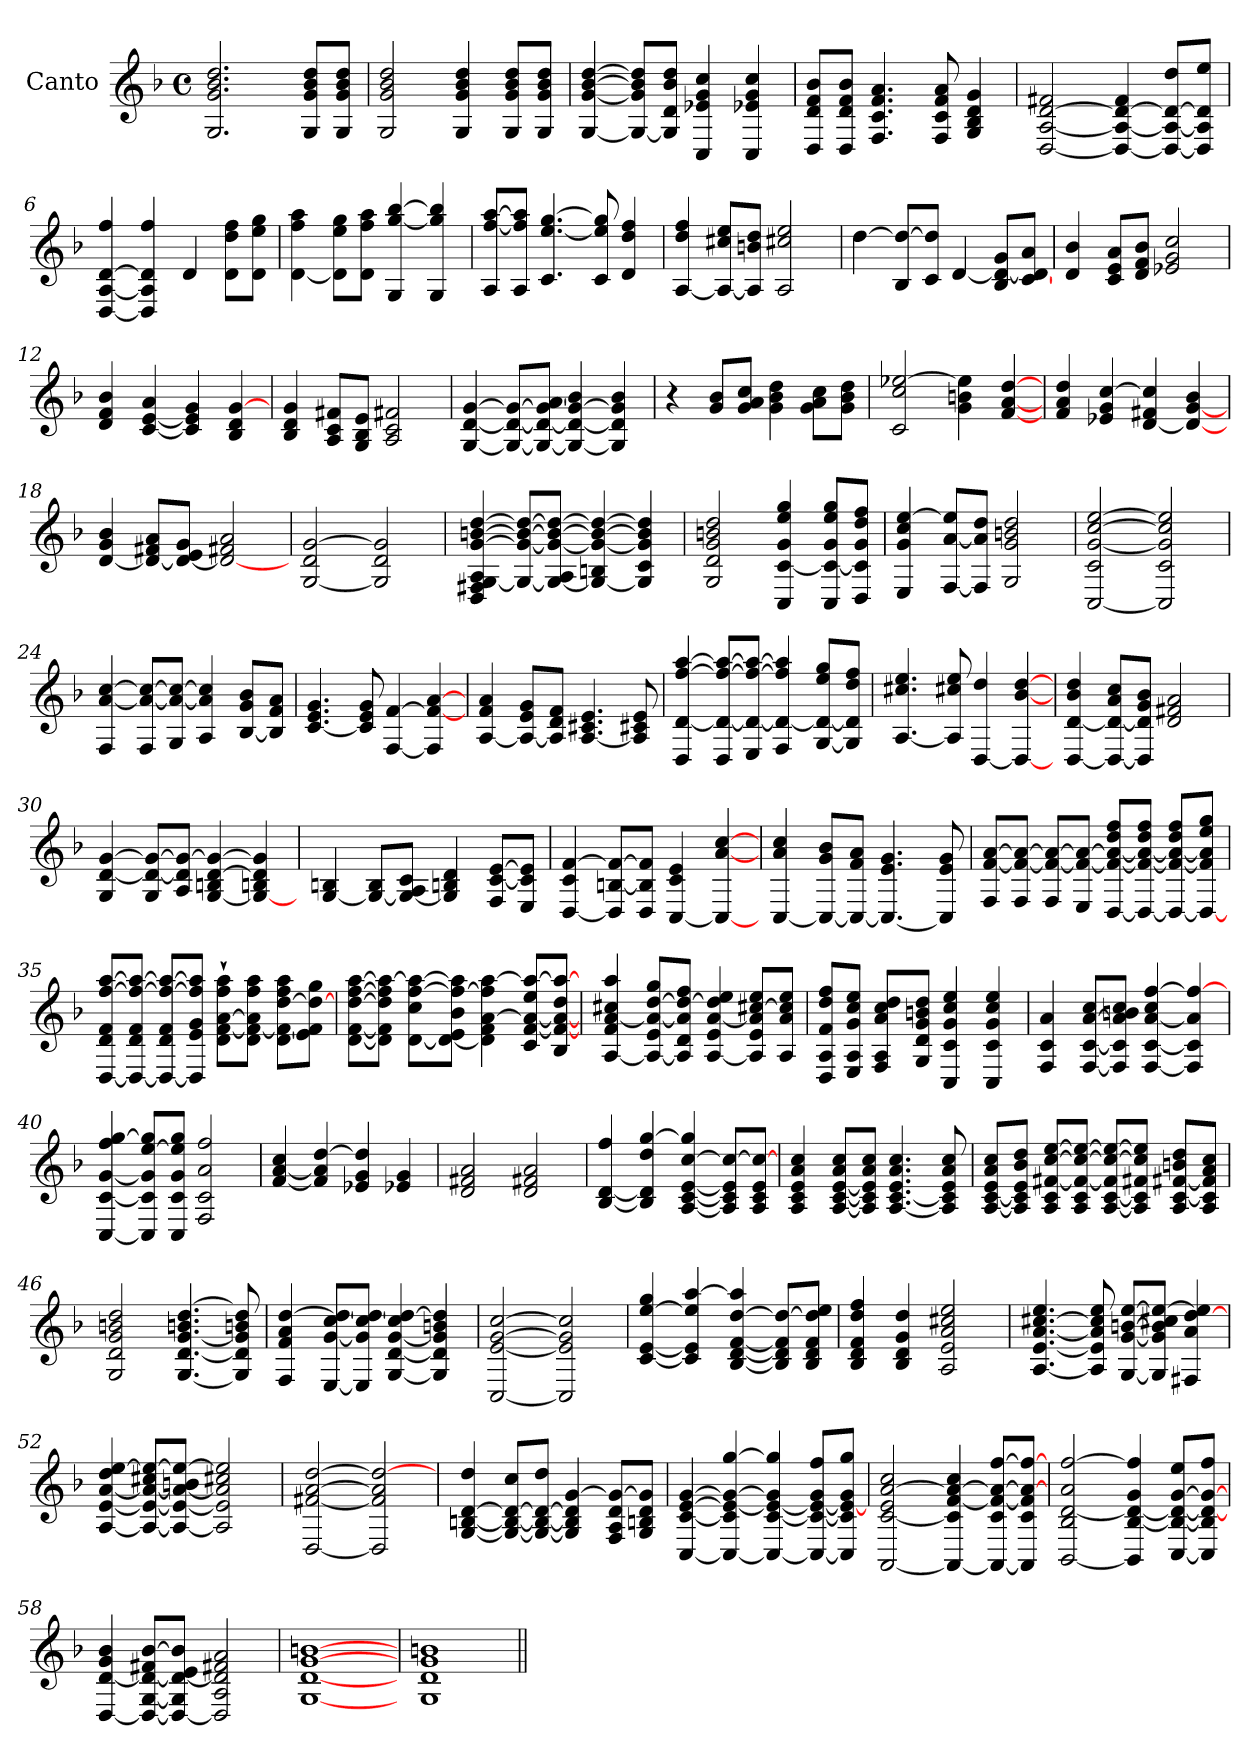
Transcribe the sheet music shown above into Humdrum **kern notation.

**kern
*part1
*staff1
*I"Canto
*clefG2
*k[b-]
*d:
*M4/4
*met(c)
=1
2.G 2.g 2.b- 2.dd
8G 8g 8b- 8ddL
8G 8g 8b- 8ddJ
=2
2G 2g 2b- 2dd
4G 4g 4b- 4dd
8G 8g 8b- 8ddL
8G 8g 8b- 8ddJ
=3
[4G [4g [4b- [4dd
8G_ 8g] 8b-] 8dd]L
8G] 8d 8b- 8ddJ
4C 4e-X 4g 4cc
4C 4e-X 4g 4cc
=4
8D 8d 8f 8b-L
8D 8d 8f 8b-J
4.F 4.c 4.f 4.a
8F 8c 8f 8a
4G 4B- 4d 4g
=5
[2D [2A [2d 2f#X
4D_ 4A_ 4d_ 4f#
8D_ 8A_ 8d_ 8ddL
8D] 8A] 8d] 8eeJ
=6
[4D [4A [4d 4ff
4D] 4A] 4d] 4ff
4d
8d 8dd 8ffL
8d 8ee 8ggJ
=7
[4d 4ff 4aa
8d] 8ee 8ggL
8d 8ff 8aaJ
4G [4gg [4bb-
4G 4gg] 4bb-]
=8
8A [8ff [8aaL
8A 8ff] 8aa]J
4.c [4.ee [4.gg
8c 8ee] 8gg]
4d 4dd 4ff
=9
[4A 4dd 4ff
8A_ 8cc#X 8eeL
8A] 8bn 8ddJ
2A 2cc#X 2ee
=10
[4dd
8B- 8dd_L
8c 8dd]J
[4d
8B- 8d_ 8gL
8c 8d_ 8aJ
=11
4d 4b-
8c 8e 8aL
8d 8f 8b-J
2e-X 2g 2cc
=12
4d 4f 4b-
[4c [4e 4a
4c] 4e] 4g
4B- 4d [4g
=13
4B- 4d 4g
8A 8c 8f#XL
8G 8B- 8eJ
2A 2c 2f#X
=14
[4G [4d [4g
8G_ 8d_ 8g_L
8G_ 8d_ 8g_ 8aJ
4G_ 4d_ 4g_ 4b-
4G] 4d] 4g] 4b-
=15
4r
8g 8b-L
8g 8a 8ccJ
4g 4b- 4dd
8g 8a 8ccL
8g 8b- 8ddJ
=16
2c 2cc [2ee-X
4g 4bn 4ee-]
[4f [4a [4dd
=17
4f 4a 4dd
4e-X 4g [4cc
[4d 4f#X 4cc]
4d_ [4g 4b-
=18
[4d 4g 4b-
8d_ 8f#X 8aL
8d_ 8e 8gJ
2d_ 2f#X 2a
=19
[2G 2d [2g
2G] 2d 2g]
=20
4D 4F#X [4G 4A [4g [4bn [4dd
8G_ 8g_ 8b_ 8dd_L
8G_ 8A 8g_ 8b_ 8dd_J
4G_ 4Bn 4g_ 4b_ 4dd_
4G] 4c 4g] 4b] 4dd]
=21
2G 2d 2g 2bn 2dd
4C [4c 4g 4ee 4gg
8C 8c_ 8g 8ee 8ggL
8D 8c] 8g 8dd 8ffJ
=22
4E 4g 4cc [4ee
[8F [8a 8ee]L
8F] 8a] 8ddJ
2G 2g 2bn 2dd
=23
[2C 2c [2g [2cc [2ee
2C] 2c 2g] 2cc] 2ee]
=24
4F [4a [4cc
8F 8a_ 8cc_L
8G 8a_ 8cc_J
4A 4a] 4cc]
[8B- 8g 8b-L
8B-] 8f 8aJ
=25
[4.c 4.e 4.g
8c] 8e 8g
[4F [4f
4F] 4f_ [4a
=26
[4A 4f 4a
8A_ 8e 8gL
8A] 8d 8fJ
[4.A 4.c#X 4.e
8A] 8c#X 8e
=27
4D [4d [4ff [4aa
8D 8d_ 8ff_ 8aa_L
8E 8d_ 8ff_ 8aa_J
4F 4d_ 4ff] 4aa]
[8G 8d_ 8ee 8ggL
8G] 8d] 8dd 8ffJ
=28
[4.A 4.cc#X 4.ee
8A] 8cc#X 8ee
[4D 4dd
4D_ [4b- [4dd
=29
[4D [4d 4b- 4dd
8D_ 8d_ 8a 8ccL
8D] 8d] 8g 8b-J
2d 2f#X 2a
=30
4G [4d [4g
8G 8d_ 8g_L
8A 8d] 8g_J
[4G 4Bn [4d 4g_
4G_ 4Bn 4d] 4g]
=31
[4G 4Bn
8G_ 8BL
8G_ 8A 8cJ
4G] 4Bn 4d
8F [8c [8eL
8E 8c] 8e]J
=32
[4D 4c [4f
8D] [8Bn 8f_L
8D 8B] 8f]J
[4C 4c 4e
4C_ [4a [4cc
=33
[4C 4a 4cc
8C_ 8g 8b-L
8C_ 8f 8aJ
4.C_ 4.e 4.g
8C] 8e 8g
=34
8F [8f [8aL
8F 8f_ 8a_J
8F 8f_ 8a_L
8E 8f_ 8a_J
[8D 8f_ 8a_ 8dd 8ffL
8D_ 8f_ 8a_ 8dd 8ffJ
8D_ 8f_ 8a_ 8dd 8ffL
8D_ 8f] 8a] 8ee 8ggJ
=35
[8D 8d 8f [8ff [8aaL
8D_ 8d 8f 8ff_ 8aa_J
8D_ 8d 8f 8ff_ 8aa_L
8D] 8e 8g 8ff] 8aa]J
8d` [8f` [8a` 8ff` 8aa`L
8d 8f_ 8a] 8ff 8aaJ
8d 8f_ [8dd 8ff 8aaL
8e 8f] 8dd_ 8ggJ
=36
[8d [8f [8dd [8ff [8aaL
8d] 8f] 8dd] 8ff] 8aa_J
[8d 8cc [8ff 8aa_L
8d_ 8e 8b- 8ff_ 8aa]J
4d] 4f [4a 4ff] [4aa
8c [8f 8a_ 8ee 8aa_L
8B- 8f_ 8a_ 8dd 8aa_J
=37
[4A 4f [4a 4cc#X 4aa
8A_ 8e 8a_ [8dd 8ggL
8A] 8d 8a] 8dd_ 8ffJ
[4A 4e [4a 4dd] 4ee
8A] 8e 8a] [8cc#X 8eeL
8A 8a 8cc#] 8eeJ
=38
8D 8A 8f 8dd 8ffL
8E 8A 8g 8cc 8eeJ
8F 8A 8a 8cc 8ddL
8G 8d 8g 8bn 8ddJ
4C 4c 4g 4cc 4ee
4C 4c 4g 4cc 4ee
=39
4F 4c 4a
[8F [8c [8a 8ccL
8F] 8c] 8a] 8bn 8ccJ
[4F [4c [4a 4cc [4ff
4F] 4c] 4a] 4ff_
=40
[4C [4c [4g 4ff [4gg
8C] 8c] 8g] [8ee 8gg]L
8C 8c 8g 8ee] 8ggJ
2F 2c 2a 2ff
=41
[4f [4a 4cc
4f] 4a] [4dd
4e-X 4g 4dd]
4e-X 4g
=42
2d 2f#X 2a
2d 2f#X 2a
=43
[4B- [4d 4ff
4B-] 4d] 4dd [4gg
[4A [4c [4e [4cc 4gg]
8A] 8c] 8e] 8cc_L
8A 8c 8e 8cc_J
=44
4A 4c 4e 4a 4cc
[8A [8c [8e 8a 8ccL
8A] 8c] 8e] 8a 8ccJ
[4.A [4.c 4.e 4.a 4.cc
8A] 8c] 8e 8a 8cc
=45
[8A [8c 8e 8a 8ccL
8A] 8c] 8e 8b- 8ddJ
8A 8c [8f#X [8cc [8eeL
8A 8c 8f#_ 8cc_ 8ee_J
[8A [8c 8f#] 8cc_ 8ee_L
8A] 8c] 8f#X 8cc] 8ee]J
8A [8c [8f#X 8bn 8ddL
8A 8c] 8f#] 8a 8ccJ
=46
2G 2d 2g 2bn 2dd
[4.G [4.d [4.g 4.bn [4.dd
8G] 8d] 8g] 8bn 8dd]
=47
4F 4f 4a [4dd
[8E [8g [8cc 8dd]L
8E] 8g] 8cc_ 8ddJ
[4G [4d [4g 4cc] [4dd
4G] 4d] 4g] 4bn 4dd]
=48
[2C [2e [2g [2cc
2C] 2e] 2g] 2cc]
=49
[4c [4e [4ee 4gg
4c] 4e] 4ee] [4aa
[4B- [4d [4f [4dd 4aa]
8B-] 8d] 8f] 8dd_L
8B- 8d 8f 8dd] 8eeJ
=50
4B- 4d 4f 4dd 4ff
4B- 4d 4g 4dd
2A 2e 2a 2cc#X 2ee
=51
[4.A [4.e [4.a [4.cc#X 4.ee
8A] 8e] 8a] 8cc#] 8ee
[8G [8g [8bn [8eeL
8G] 8g] 8b] 8cc#X 8ee_J
4F#X 4a [4dd 4ee]
=52
[4A [4e [4a 4dd [4ee
8A_ 8e_ 8a_ 8cc#X 8ee_L
8A_ 8e_ 8a_ 8bn 8ee_J
2A] 2e] 2a] 2cc#X 2ee]
=53
[2D [2f#X [2a [2dd
2D] 2f#] 2a] 2dd_
=54
[4G [4Bn [4d 4dd
8G_ 8B_ 8d_ 8ccL
8G_ 8B_ 8d_ 8ddJ
4G] 4B] 4d] [4g
8F 8A 8d 8g_L
8G 8Bn 8d 8g]J
=55
[4C [4c [4e [4g
4C_ 4c] 4e_ 4g_ [4gg
4C_ [4c 4e_ 4g] 4gg]
8C_ 8c_ 8e_ 8g 8ffL
8C] 8c] 8e_ 8g 8ggJ
=56
[2AA [2c 2e [2a 2cc
4AA_ 4c] [4f 4a_ 4cc
8AA_ 8c 8f_ 8a_ [8ffL
8AA] 8c 8f] 8a_ 8ff_J
=57
[2BB- 2B- [2d 2a [2ff
4BB-] [4B- 4d_ 4g 4ff]
[8C 8B-_ 8d_ [8g 8eeL
8C] 8B-] 8d_ 8g_ 8ffJ
=58
[4D [4d 4g 4b-
8D_ [8G 8d_ 8f#X [8b-L
8D_ 8G] 8d_ 8e 8b-]J
2D] 2A 2d] 2f#X 2a
=59
[1G [1d [1g [1bn
=60
1G 1d 1g 1bn
=||
*-
